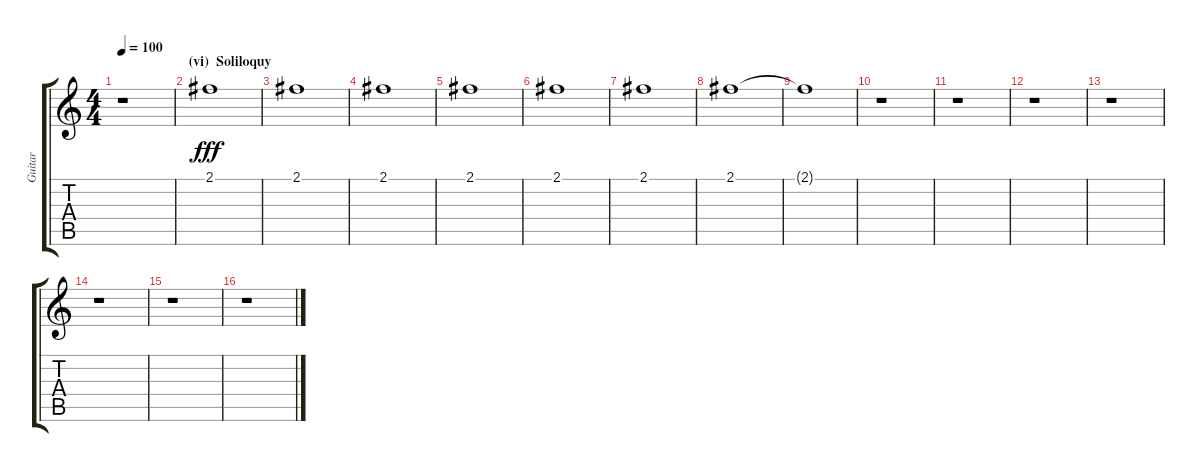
\track ("Guitar" "Guitar") {instrument overdrivenguitar}
\staff {score tabs}
\tuning (E4 B3 G3 D3 A2 E2) {hide}
\ts (4 4)
\tempo 100
\clef g2
\ks c
r.1{dy fff instrument overdrivenguitar} |
\section ("" "(vi)  Soliloquy")
2.1.1{volume 11 instrument seashore} |
2.1.1 |
2.1.1 |
2.1.1 |
2.1.1 |
2.1.1 |
2.1.1 |
2.1{t}.1 |
r.1 |
r.1 |
r.1 |
r.1 |
r.1 |
r.1 |
r.1
